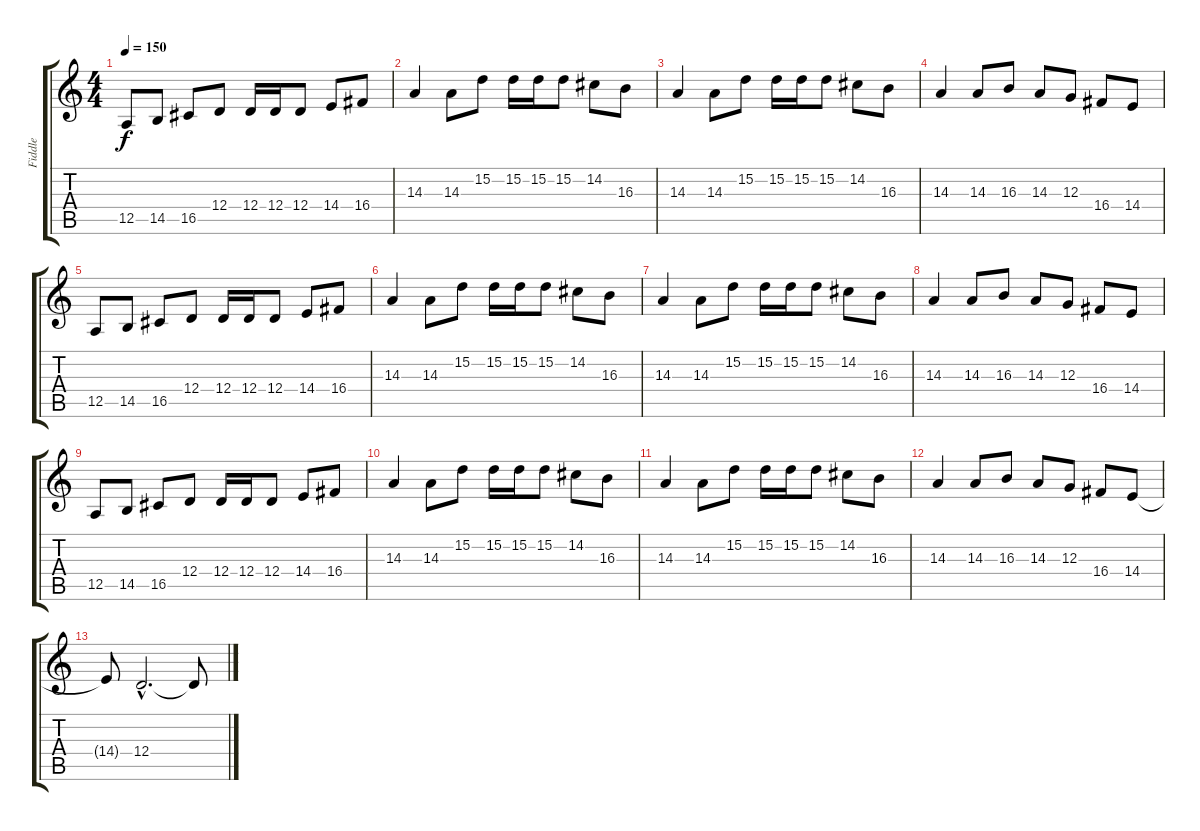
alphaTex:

\track ("Fiddle" "Fiddle") {instrument fiddle}
\staff {score tabs}
\tuning (E4 B3 G3 D3 A2 E2) {hide}
\ts (4 4)
\tempo 150
\clef g2
\ks c
12.5.8{dy f} 14.5.8 16.5.8 12.4.8 12.4.16 12.4.16 12.4.8 14.4.8 16.4.8 |
14.3.4 14.3.8 15.2.8 15.2.16 15.2.16 15.2.8 14.2.8 16.3.8 |
14.3.4 14.3.8 15.2.8 15.2.16 15.2.16 15.2.8 14.2.8 16.3.8 |
14.3.4 14.3.8 16.3.8 14.3.8 12.3.8 16.4.8 14.4.8 |
12.5.8 14.5.8 16.5.8 12.4.8 12.4.16 12.4.16 12.4.8 14.4.8 16.4.8 |
14.3.4 14.3.8 15.2.8 15.2.16 15.2.16 15.2.8 14.2.8 16.3.8 |
14.3.4 14.3.8 15.2.8 15.2.16 15.2.16 15.2.8 14.2.8 16.3.8 |
14.3.4 14.3.8 16.3.8 14.3.8 12.3.8 16.4.8 14.4.8 |
12.5.8 14.5.8 16.5.8 12.4.8 12.4.16 12.4.16 12.4.8 14.4.8 16.4.8 |
14.3.4 14.3.8 15.2.8 15.2.16 15.2.16 15.2.8 14.2.8 16.3.8 |
14.3.4 14.3.8 15.2.8 15.2.16 15.2.16 15.2.8 14.2.8 16.3.8 |
14.3.4 14.3.8 16.3.8 14.3.8 12.3.8 16.4.8 14.4.8 |
14.4{t}.8 12.4{hac}.2{d} 12.4{t}.8
